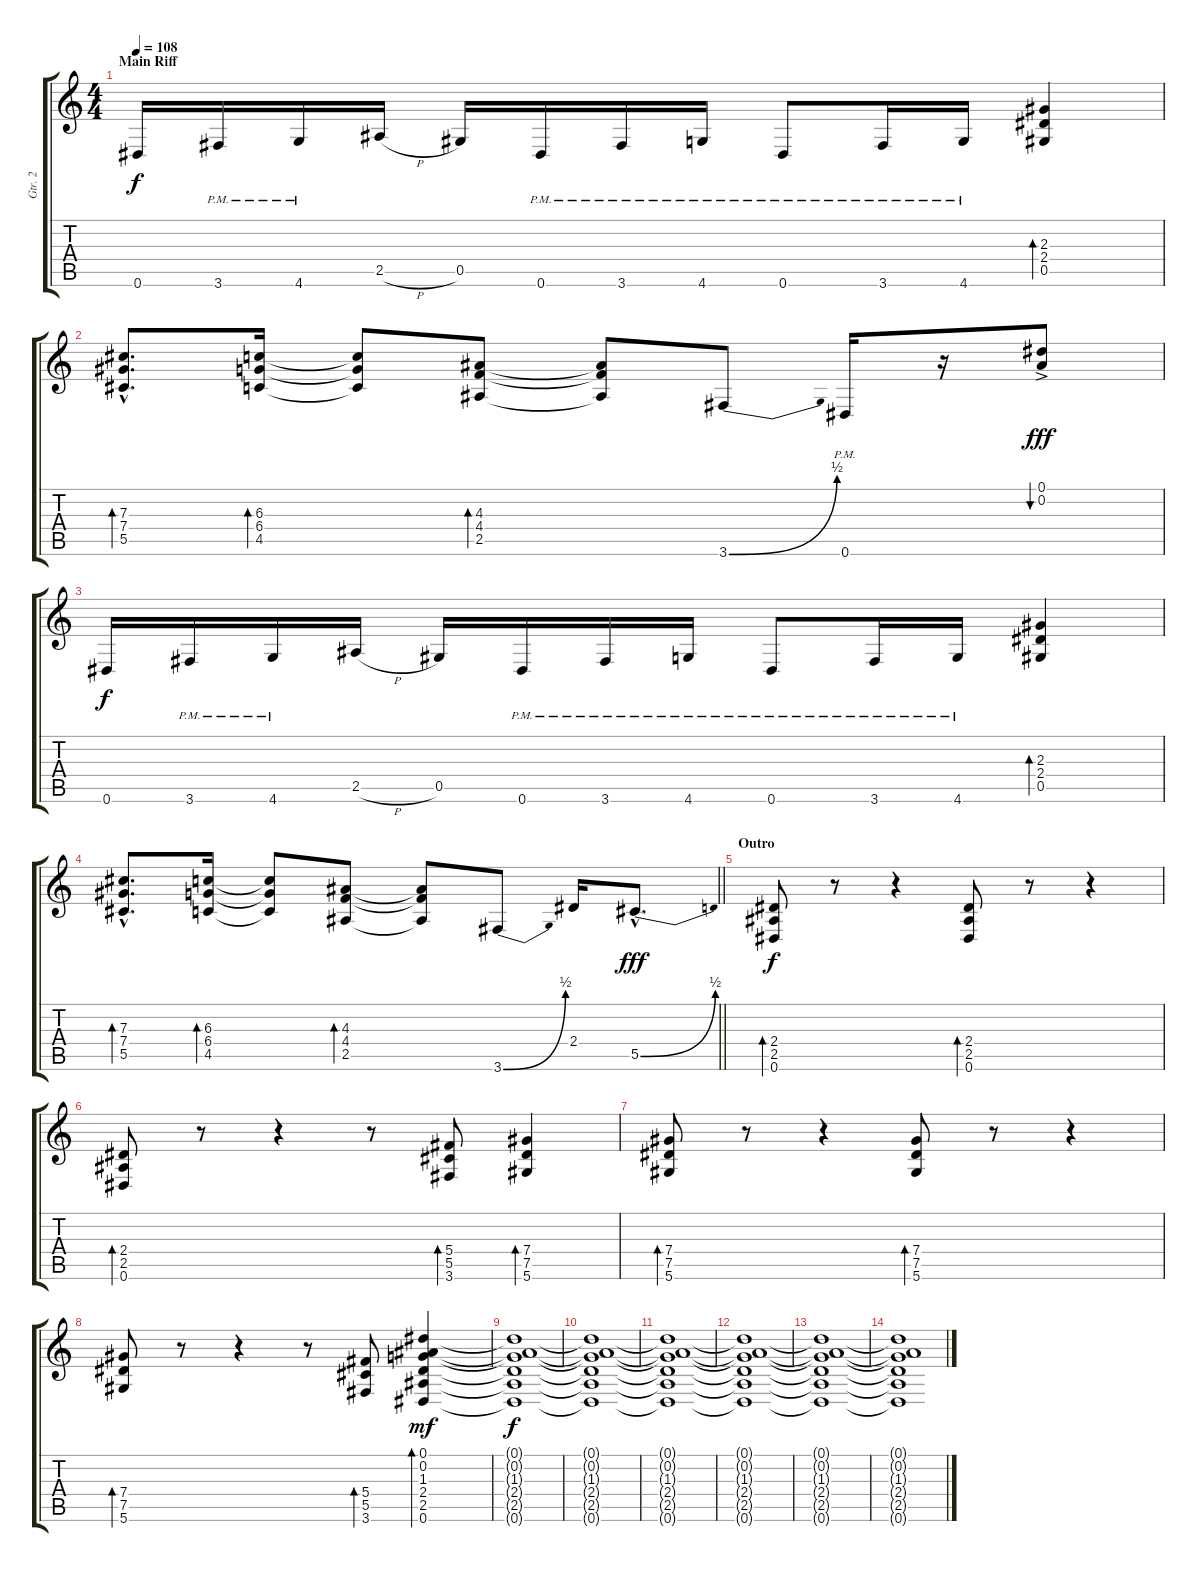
\track ("Gtr. 2" "Gtr. 2") {instrument distortionguitar}
\staff {score tabs}
\tuning (Eb4 Bb3 Gb3 Db3 Ab2 Eb2) {hide}
\ts (4 4)
\section ("" "Main Riff")
\tempo 108
\clef g2
\ks c
0.6.16{dy f} 3.6{pm}.16 4.6{pm}.16 2.5{h}.16 0.5.16 0.6{pm}.16 3.6{pm}.16 4.6{pm}.16 0.6{pm}.8 3.6{pm}.16 4.6{pm}.16 (2.3 2.4 0.5).4{bd 60} |
(7.3{hac} 7.4{hac} 5.5{hac}).8{d bd 60} (6.3 6.4 4.5).16{bd 60} (6.3{t} 6.4{t} 4.5{t}).8 (4.3 4.4 2.5).8{bd 60} (4.3{t} 4.4{t} 2.5{t}).8 3.6{be (bend 0 0 60 2)}.8 0.6{pm}.16 r.16 (0.1{ac} 0.2{ac}).8{bu 60 dy fff} |
0.6.16{dy f} 3.6{pm}.16 4.6{pm}.16 2.5{h}.16 0.5.16 0.6{pm}.16 3.6{pm}.16 4.6{pm}.16 0.6{pm}.8 3.6{pm}.16 4.6{pm}.16 (2.3 2.4 0.5).4{bd 60} |
\barLineRight lightlight
(7.3{hac} 7.4{hac} 5.5{hac}).8{d bd 60} (6.3 6.4 4.5).16{bd 60} (6.3{t} 6.4{t} 4.5{t}).8 (4.3 4.4 2.5).8{bd 60} (4.3{t} 4.4{t} 2.5{t}).8 3.6{be (bend 0 0 60 2)}.8 2.4.16 5.5{be (bend 0 0 60 2) hac}.8{d dy fff} |
\section ("" "Outro")
(2.4 2.5 0.6).8{bd 60 dy f} r.8 r.4 (2.4 2.5 0.6).8{bd 60} r.8 r.4 |
(2.4 2.5 0.6).8{bd 60} r.8 r.4 r.8 (5.4 5.5 3.6).8{bd 60} (7.4 7.5 5.6).4{bd 60} |
(7.4 7.5 5.6).8{bd 60} r.8 r.4 (7.4 7.5 5.6).8{bd 60} r.8 r.4 |
(7.4 7.5 5.6).8{bd 60} r.8 r.4 r.8 (5.4 5.5 3.6).8{bd 60} (0.1 0.2 1.3 2.4 2.5 0.6).4{bd 60 dy mf} |
(0.1{t} 0.2{t} 1.3{t} 2.4{t} 2.5{t} 0.6{t}).1{dy f} |
(0.1{t} 0.2{t} 1.3{t} 2.4{t} 2.5{t} 0.6{t}).1 |
(0.1{t} 0.2{t} 1.3{t} 2.4{t} 2.5{t} 0.6{t}).1{volume 8} |
(0.1{t} 0.2{t} 1.3{t} 2.4{t} 2.5{t} 0.6{t}).1 |
(0.1{t} 0.2{t} 1.3{t} 2.4{t} 2.5{t} 0.6{t}).1{volume 0} |
(0.1{t} 0.2{t} 1.3{t} 2.4{t} 2.5{t} 0.6{t}).1
